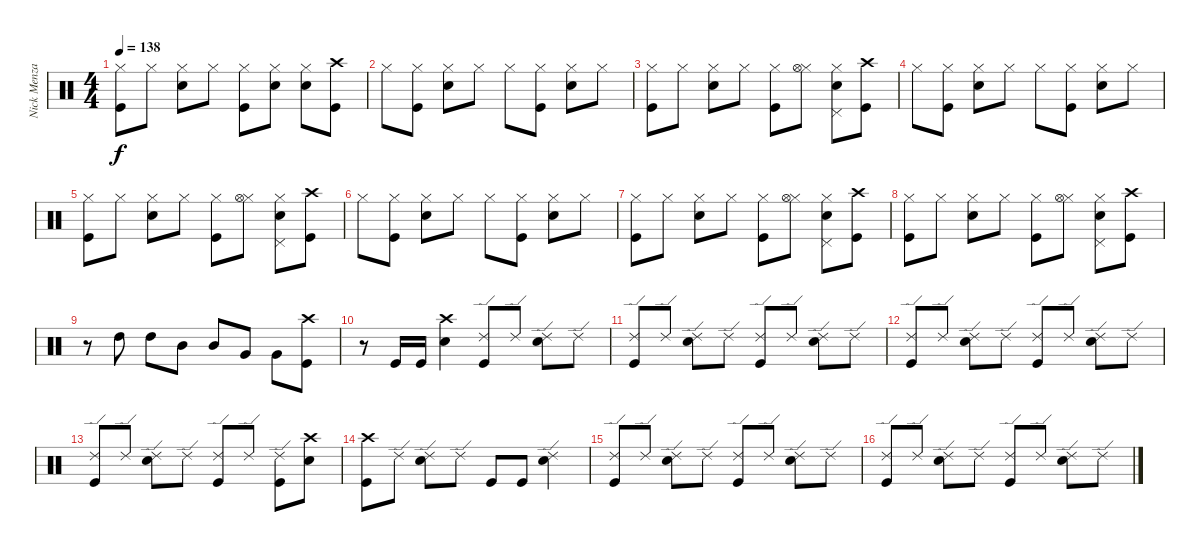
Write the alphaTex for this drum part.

\track ("Nick Menza (Drums)" "Nick Menza") {instrument percussion}
\staff {score}
\articulation defaults
\ts (4 4)
\tempo 138
\clef neutral
\ks c
("Hi-Hat (closed)" "Kick (hit)").8{dy f} "Hi-Hat (closed)".8 ("Hi-Hat (closed)" "Snare (hit) 2").8 "Hi-Hat (closed)".8 ("Hi-Hat (closed)" "Kick (hit)").8 ("Hi-Hat (closed)" "Snare (hit) 2").8 ("Hi-Hat (closed)" "Snare (hit) 2").8 ("Crash high (hit)" "Kick (hit)").8 |
"Hi-Hat (closed)".8 ("Hi-Hat (closed)" "Kick (hit)").8 ("Hi-Hat (closed)" "Snare (hit) 2").8 "Hi-Hat (closed)".8 "Hi-Hat (closed)".8 ("Hi-Hat (closed)" "Kick (hit)").8 ("Hi-Hat (closed)" "Snare (hit) 2").8 "Hi-Hat (closed)".8 |
("Hi-Hat (closed)" "Kick (hit)").8 "Hi-Hat (closed)".8 ("Hi-Hat (closed)" "Snare (hit) 2").8 "Hi-Hat (closed)".8 ("Hi-Hat (closed)" "Kick (hit)").8 ("Hi-Hat (closed)" "Hi-Hat (open)").8 ("Hi-Hat (closed)" "Snare (hit) 2" "Pedal Hi-Hat (hit)").8 ("Crash high (hit)" "Kick (hit)").8 |
"Hi-Hat (closed)".8 ("Hi-Hat (closed)" "Kick (hit)").8 ("Hi-Hat (closed)" "Snare (hit) 2").8 "Hi-Hat (closed)".8 "Hi-Hat (closed)".8 ("Hi-Hat (closed)" "Kick (hit)").8 ("Hi-Hat (closed)" "Snare (hit) 2").8 "Hi-Hat (closed)".8 |
("Hi-Hat (closed)" "Kick (hit)").8 "Hi-Hat (closed)".8 ("Hi-Hat (closed)" "Snare (hit) 2").8 "Hi-Hat (closed)".8 ("Hi-Hat (closed)" "Kick (hit)").8 ("Hi-Hat (closed)" "Hi-Hat (open)").8 ("Hi-Hat (closed)" "Snare (hit) 2" "Pedal Hi-Hat (hit)").8 ("Crash high (hit)" "Kick (hit)").8 |
"Hi-Hat (closed)".8 ("Hi-Hat (closed)" "Kick (hit)").8 ("Hi-Hat (closed)" "Snare (hit) 2").8 "Hi-Hat (closed)".8 "Hi-Hat (closed)".8 ("Hi-Hat (closed)" "Kick (hit)").8 ("Hi-Hat (closed)" "Snare (hit) 2").8 "Hi-Hat (closed)".8 |
("Hi-Hat (closed)" "Kick (hit)").8 "Hi-Hat (closed)".8 ("Hi-Hat (closed)" "Snare (hit) 2").8 "Hi-Hat (closed)".8 ("Hi-Hat (closed)" "Kick (hit)").8 ("Hi-Hat (closed)" "Hi-Hat (open)").8 ("Hi-Hat (closed)" "Snare (hit) 2" "Pedal Hi-Hat (hit)").8 ("Crash high (hit)" "Kick (hit)").8 |
("Hi-Hat (closed)" "Kick (hit)").8 "Hi-Hat (closed)".8 ("Hi-Hat (closed)" "Snare (hit) 2").8 "Hi-Hat (closed)".8 ("Hi-Hat (closed)" "Kick (hit)").8 ("Hi-Hat (closed)" "Hi-Hat (open)").8 ("Hi-Hat (closed)" "Snare (hit) 2" "Pedal Hi-Hat (hit)").8 ("Crash high (hit)" "Kick (hit)").8 |
r.8 "High Tom (hit)".8 "High Tom (hit)".8 "Mid Tom (hit)".8 "Mid Tom (hit)".8 "Very Low Tom (hit)".8 "Very Low Tom (hit)".8 ("Crash high (hit)" "Kick (hit)").8 |
r.8 "Kick (hit)".16 "Kick (hit)".16 ("Crash high (hit)" "Snare (hit) 2").4 ("Ride (edge) 2" "Kick (hit)").8 "Ride (edge) 2".8 ("Ride (edge) 2" "Snare (hit) 2").8 "Ride (edge) 2".8 |
("Ride (edge) 2" "Kick (hit)").8 "Ride (edge) 2".8 ("Ride (edge) 2" "Snare (hit) 2").8 "Ride (edge) 2".8 ("Ride (edge) 2" "Kick (hit)").8 "Ride (edge) 2".8 ("Ride (edge) 2" "Snare (hit) 2").8 "Ride (edge) 2".8 |
("Ride (edge) 2" "Kick (hit)").8 "Ride (edge) 2".8 ("Ride (edge) 2" "Snare (hit) 2").8 "Ride (edge) 2".8 ("Ride (edge) 2" "Kick (hit)").8 "Ride (edge) 2".8 ("Ride (edge) 2" "Snare (hit) 2").8 "Ride (edge) 2".8 |
("Ride (edge) 2" "Kick (hit)").8 "Ride (edge) 2".8 ("Ride (edge) 2" "Snare (hit) 2").8 "Ride (edge) 2".8 ("Ride (edge) 2" "Kick (hit)").8 "Ride (edge) 2".8 ("Ride (edge) 2" "Kick (hit)").8 ("Crash high (hit)" "Snare (hit) 2").8 |
("Crash high (hit)" "Kick (hit)").8 "Ride (edge) 2".8 ("Ride (edge) 2" "Snare (hit) 2").8 "Ride (edge) 2".8 "Kick (hit)".8 "Kick (hit)".8 ("Ride (edge) 2" "Snare (hit) 2").4 |
("Ride (edge) 2" "Kick (hit)").8 "Ride (edge) 2".8 ("Ride (edge) 2" "Snare (hit) 2").8 "Ride (edge) 2".8 ("Ride (edge) 2" "Kick (hit)").8 "Ride (edge) 2".8 ("Ride (edge) 2" "Snare (hit) 2").8 "Ride (edge) 2".8 |
("Ride (edge) 2" "Kick (hit)").8 "Ride (edge) 2".8 ("Ride (edge) 2" "Snare (hit) 2").8 "Ride (edge) 2".8 ("Ride (edge) 2" "Kick (hit)").8 "Ride (edge) 2".8 ("Ride (edge) 2" "Snare (hit) 2").8 "Ride (edge) 2".8
